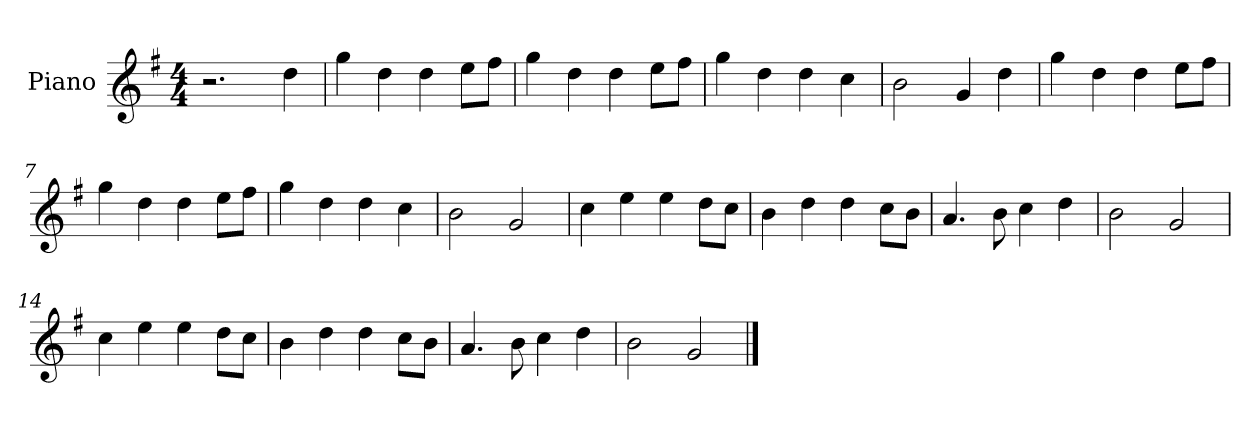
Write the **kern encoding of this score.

**kern
*part1
*staff1
*I"Piano
*I'Pno
*clefG2
*k[f#]
*M4/4
=1
2.r
4dd\
=2
4gg\
4dd\
4dd\
8ee\L
8ff#\J
=3
4gg\
4dd\
4dd\
8ee\L
8ff#\J
=4
4gg\
4dd\
4dd\
4cc\
=5
2b\
4g/
4dd\
=6
4gg\
4dd\
4dd\
8ee\L
8ff#\J
=7
4gg\
4dd\
4dd\
8ee\L
8ff#\J
=8
4gg\
4dd\
4dd\
4cc\
=9
2b\
2g/
=10
4cc\
4ee\
4ee\
8dd\L
8cc\J
=11
4b\
4dd\
4dd\
8cc\L
8b\J
=12
4.a/
8b\
4cc\
4dd\
=13
2b\
2g/
=14
4cc\
4ee\
4ee\
8dd\L
8cc\J
=15
4b\
4dd\
4dd\
8cc\L
8b\J
=16
4.a/
8b\
4cc\
4dd\
=17
2b\
2g/
==
*-
